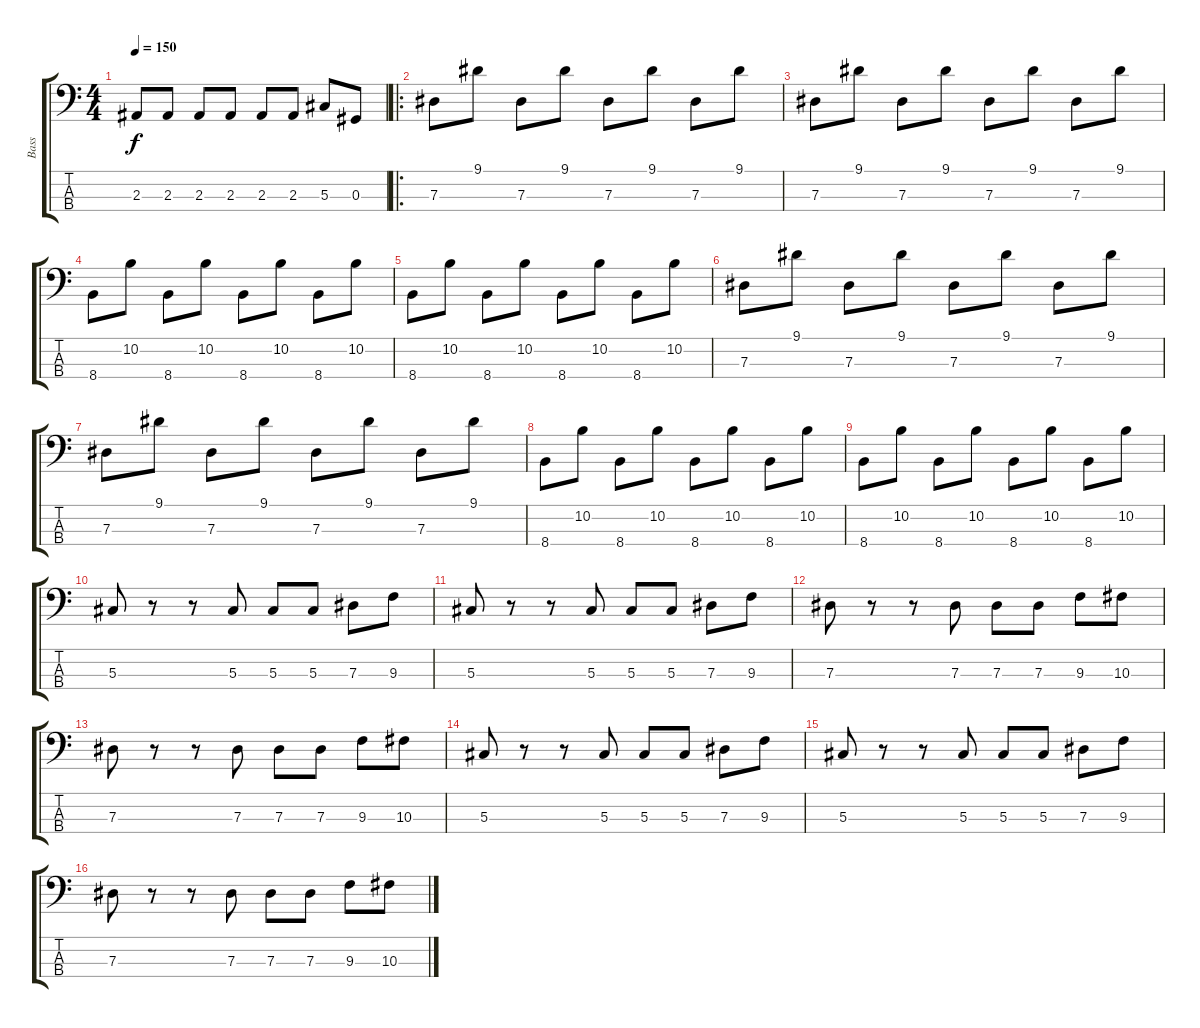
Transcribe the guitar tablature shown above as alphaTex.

\track ("Bass" "Bass") {instrument electricbassfinger}
\staff {score tabs}
\tuning (Gb2 Db2 Ab1 Eb1) {hide}
\ts (4 4)
\tempo 150
\clef f4
\ks c
2.3.8{dy f} 2.3.8 2.3.8 2.3.8 2.3.8 2.3.8 5.3.8 0.3.8 |
\ro
7.3.8 9.1.8 7.3.8 9.1.8 7.3.8 9.1.8 7.3.8 9.1.8 |
7.3.8 9.1.8 7.3.8 9.1.8 7.3.8 9.1.8 7.3.8 9.1.8 |
8.4.8 10.2.8 8.4.8 10.2.8 8.4.8 10.2.8 8.4.8 10.2.8 |
8.4.8 10.2.8 8.4.8 10.2.8 8.4.8 10.2.8 8.4.8 10.2.8 |
7.3.8 9.1.8 7.3.8 9.1.8 7.3.8 9.1.8 7.3.8 9.1.8 |
7.3.8 9.1.8 7.3.8 9.1.8 7.3.8 9.1.8 7.3.8 9.1.8 |
8.4.8 10.2.8 8.4.8 10.2.8 8.4.8 10.2.8 8.4.8 10.2.8 |
8.4.8 10.2.8 8.4.8 10.2.8 8.4.8 10.2.8 8.4.8 10.2.8 |
5.3.8 r.8 r.8 5.3.8 5.3.8 5.3.8 7.3.8 9.3.8 |
5.3.8 r.8 r.8 5.3.8 5.3.8 5.3.8 7.3.8 9.3.8 |
7.3.8 r.8 r.8 7.3.8 7.3.8 7.3.8 9.3.8 10.3.8 |
7.3.8 r.8 r.8 7.3.8 7.3.8 7.3.8 9.3.8 10.3.8 |
5.3.8 r.8 r.8 5.3.8 5.3.8 5.3.8 7.3.8 9.3.8 |
5.3.8 r.8 r.8 5.3.8 5.3.8 5.3.8 7.3.8 9.3.8 |
7.3.8 r.8 r.8 7.3.8 7.3.8 7.3.8 9.3.8 10.3.8
